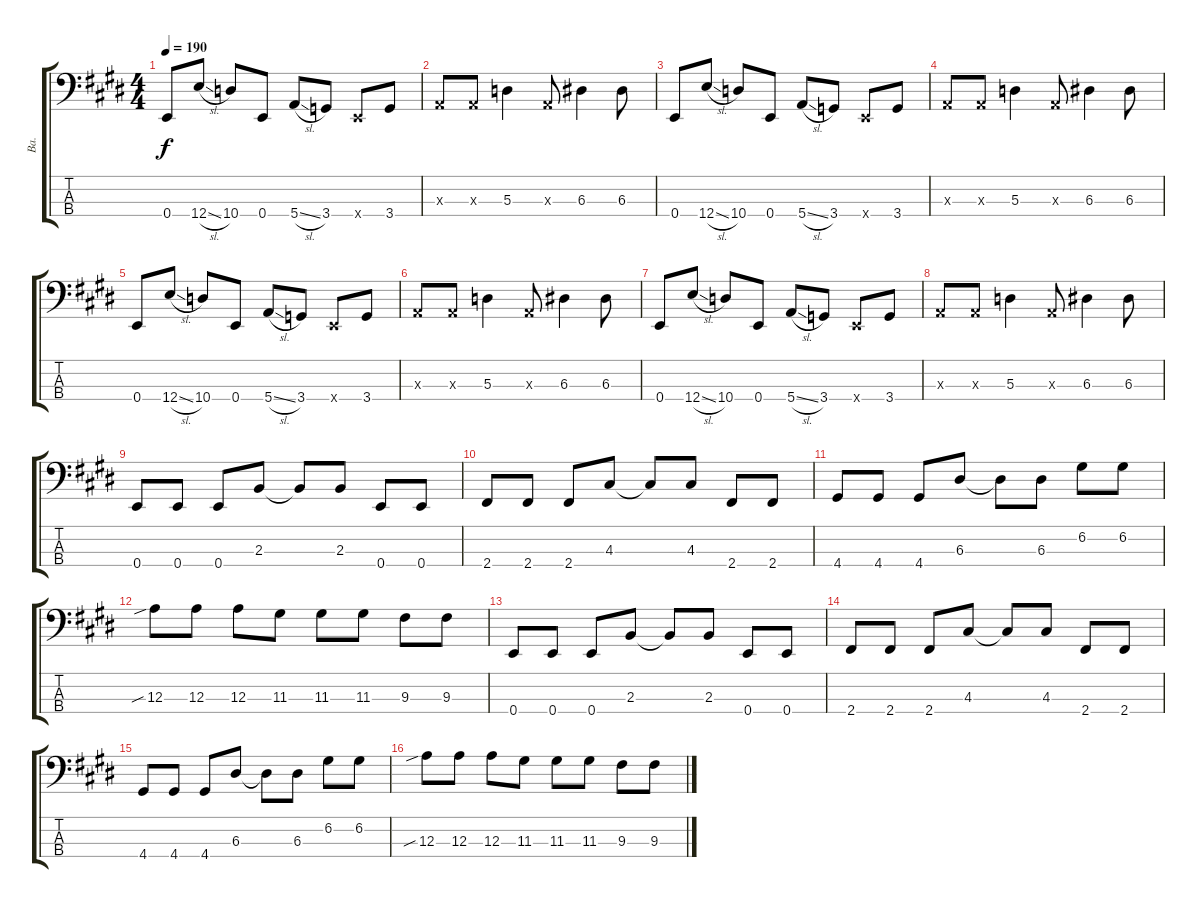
\track ("Ba." "Ba.") {instrument electricbassfinger}
\staff {score tabs}
\tuning (G2 D2 A1 E1) {hide}
\ts (4 4)
\tempo 190
\clef f4
\ks e
0.4.8{dy f} 12.4{sl}.8 10.4.8 0.4.8 5.4{sl}.8 3.4.8 0.4{x}.8 3.4.8 |
0.3{x}.8 0.3{x}.8 5.3.4 0.3{x}.8 6.3.4 6.3.8 |
0.4.8 12.4{sl}.8 10.4.8 0.4.8 5.4{sl}.8 3.4.8 0.4{x}.8 3.4.8 |
0.3{x}.8 0.3{x}.8 5.3.4 0.3{x}.8 6.3.4 6.3.8 |
0.4.8 12.4{sl}.8 10.4.8 0.4.8 5.4{sl}.8 3.4.8 0.4{x}.8 3.4.8 |
0.3{x}.8 0.3{x}.8 5.3.4 0.3{x}.8 6.3.4 6.3.8 |
0.4.8 12.4{sl}.8 10.4.8 0.4.8 5.4{sl}.8 3.4.8 0.4{x}.8 3.4.8 |
0.3{x}.8 0.3{x}.8 5.3.4 0.3{x}.8 6.3.4 6.3.8 |
0.4.8 0.4.8 0.4.8 2.3.8 2.3{t}.8 2.3.8 0.4.8 0.4.8 |
2.4.8 2.4.8 2.4.8 4.3.8 4.3{t}.8 4.3.8 2.4.8 2.4.8 |
4.4.8 4.4.8 4.4.8 6.3.8 6.3{t}.8 6.3.8 6.2.8 6.2.8 |
12.3{sib}.8 12.3.8 12.3.8 11.3.8 11.3.8 11.3.8 9.3.8 9.3.8 |
0.4.8 0.4.8 0.4.8 2.3.8 2.3{t}.8 2.3.8 0.4.8 0.4.8 |
2.4.8 2.4.8 2.4.8 4.3.8 4.3{t}.8 4.3.8 2.4.8 2.4.8 |
4.4.8 4.4.8 4.4.8 6.3.8 6.3{t}.8 6.3.8 6.2.8 6.2.8 |
12.3{sib}.8 12.3.8 12.3.8 11.3.8 11.3.8 11.3.8 9.3.8 9.3.8
